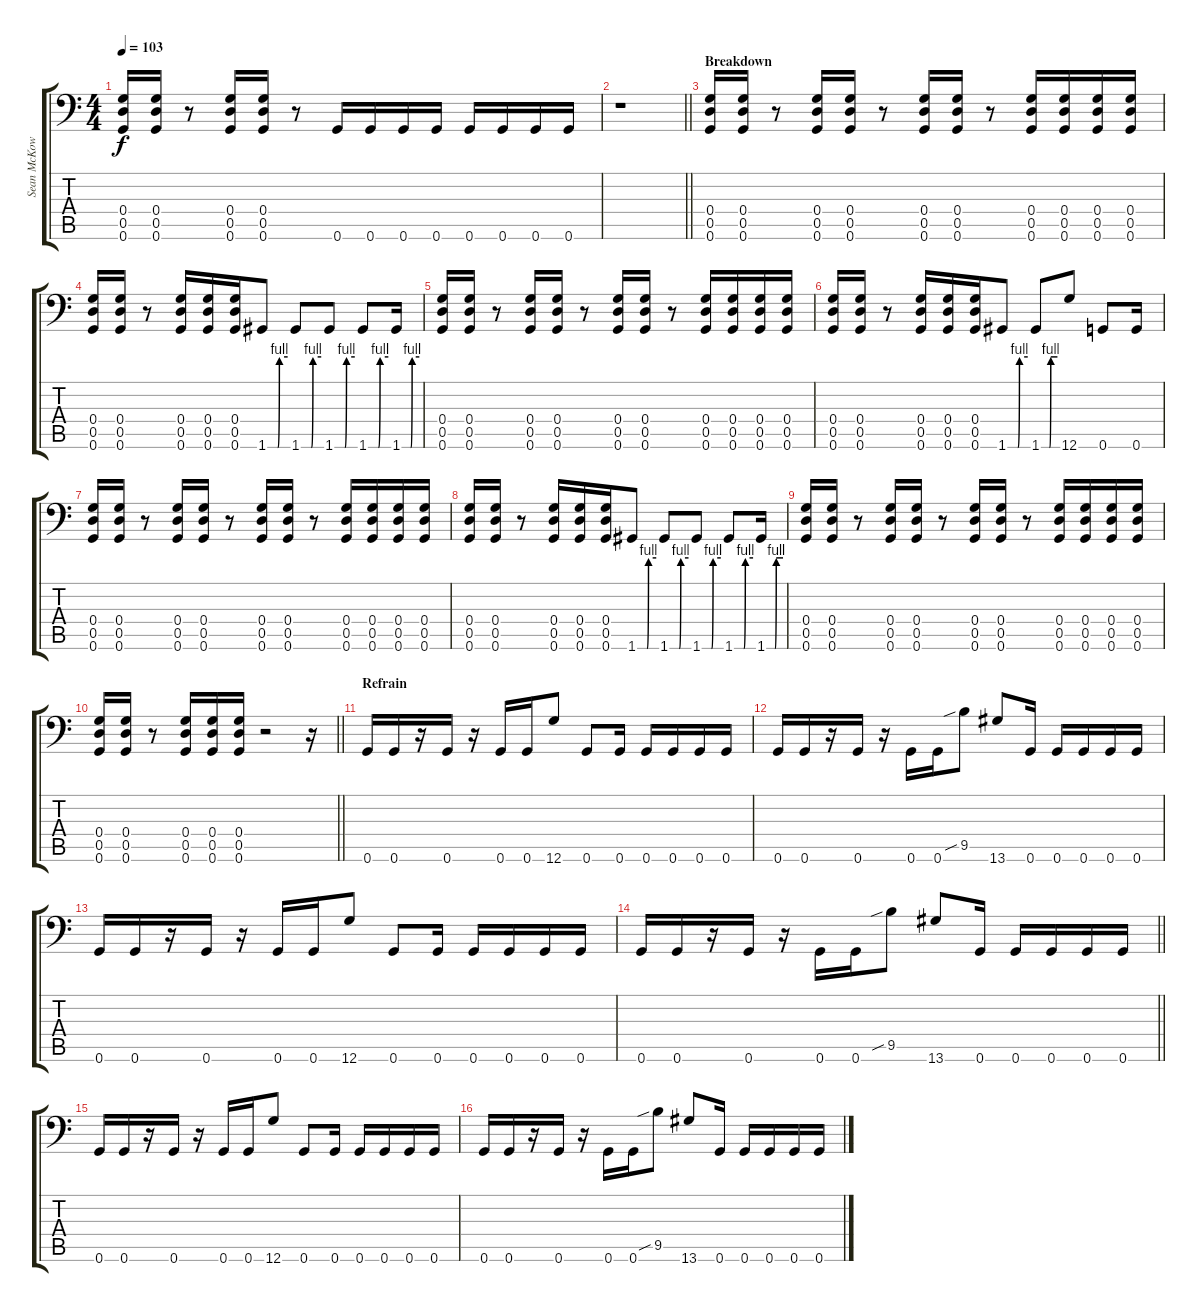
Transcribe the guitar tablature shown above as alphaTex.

\track ("Sean McKowski - Rhythm Guitar" "Sean McKow") {instrument distortionguitar}
\staff {score tabs}
\tuning (A3 E3 C3 G2 D2 G1) {hide}
\ts (4 4)
\tempo 103
\clef f4
\ks c
(0.4 0.5 0.6).16{dy f} (0.4 0.5 0.6).16 r.8 (0.4 0.5 0.6).16 (0.4 0.5 0.6).16 r.8 0.6.16 0.6.16 0.6.16 0.6.16 0.6.16 0.6.16 0.6.16 0.6.16 |
\barLineRight lightlight
r.1 |
\section ("" "Breakdown")
(0.4 0.5 0.6).16 (0.4 0.5 0.6).16 r.8 (0.4 0.5 0.6).16 (0.4 0.5 0.6).16 r.8 (0.4 0.5 0.6).16 (0.4 0.5 0.6).16 r.8 (0.4 0.5 0.6).16 (0.4 0.5 0.6).16 (0.4 0.5 0.6).16 (0.4 0.5 0.6).16 |
(0.4 0.5 0.6).16 (0.4 0.5 0.6).16 r.8 (0.4 0.5 0.6).16 (0.4 0.5 0.6).16 (0.4 0.5 0.6).16 1.6{be (custom 0 0 15 0 30 0 35 4 60 4)}.8 1.6{be (custom 0 0 15 0 30 0 35 4 60 4)}.8 1.6{be (custom 0 0 15 0 30 0 35 4 60 4)}.8 1.6{be (custom 0 0 15 0 30 0 35 4 60 4)}.8 1.6{be (custom 0 0 15 0 30 0 35 4 60 4)}.16 |
(0.4 0.5 0.6).16 (0.4 0.5 0.6).16 r.8 (0.4 0.5 0.6).16 (0.4 0.5 0.6).16 r.8 (0.4 0.5 0.6).16 (0.4 0.5 0.6).16 r.8 (0.4 0.5 0.6).16 (0.4 0.5 0.6).16 (0.4 0.5 0.6).16 (0.4 0.5 0.6).16 |
(0.4 0.5 0.6).16 (0.4 0.5 0.6).16 r.8 (0.4 0.5 0.6).16 (0.4 0.5 0.6).16 (0.4 0.5 0.6).16 1.6{be (custom 0 0 15 0 30 0 35 4 60 4)}.8 1.6{be (custom 0 0 15 0 30 0 35 4 60 4)}.8 12.6.8 0.6.8 0.6.16 |
(0.4 0.5 0.6).16 (0.4 0.5 0.6).16 r.8 (0.4 0.5 0.6).16 (0.4 0.5 0.6).16 r.8 (0.4 0.5 0.6).16 (0.4 0.5 0.6).16 r.8 (0.4 0.5 0.6).16 (0.4 0.5 0.6).16 (0.4 0.5 0.6).16 (0.4 0.5 0.6).16 |
(0.4 0.5 0.6).16 (0.4 0.5 0.6).16 r.8 (0.4 0.5 0.6).16 (0.4 0.5 0.6).16 (0.4 0.5 0.6).16 1.6{be (custom 0 0 15 0 30 0 35 4 60 4)}.8 1.6{be (custom 0 0 15 0 30 0 35 4 60 4)}.8 1.6{be (custom 0 0 15 0 30 0 35 4 60 4)}.8 1.6{be (custom 0 0 15 0 30 0 35 4 60 4)}.8 1.6{be (custom 0 0 15 0 30 0 35 4 60 4)}.16 |
(0.4 0.5 0.6).16 (0.4 0.5 0.6).16 r.8 (0.4 0.5 0.6).16 (0.4 0.5 0.6).16 r.8 (0.4 0.5 0.6).16 (0.4 0.5 0.6).16 r.8 (0.4 0.5 0.6).16 (0.4 0.5 0.6).16 (0.4 0.5 0.6).16 (0.4 0.5 0.6).16 |
\barLineRight lightlight
(0.4 0.5 0.6).16 (0.4 0.5 0.6).16 r.8 (0.4 0.5 0.6).16 (0.4 0.5 0.6).16 (0.4 0.5 0.6).16 r.2 r.16 |
\section ("" "Refrain")
0.6.16 0.6.16 r.16 0.6.16 r.16 0.6.16 0.6.16 12.6.8 0.6.8 0.6.16 0.6.16 0.6.16 0.6.16 0.6.16 |
0.6.16 0.6.16 r.16 0.6.16 r.16 0.6.16 0.6.16 9.5{sib}.8 13.6.8 0.6.16 0.6.16 0.6.16 0.6.16 0.6.16 |
0.6.16 0.6.16 r.16 0.6.16 r.16 0.6.16 0.6.16 12.6.8 0.6.8 0.6.16 0.6.16 0.6.16 0.6.16 0.6.16 |
\barLineRight lightlight
0.6.16 0.6.16 r.16 0.6.16 r.16 0.6.16 0.6.16 9.5{sib}.8 13.6.8 0.6.16 0.6.16 0.6.16 0.6.16 0.6.16 |
0.6.16 0.6.16 r.16 0.6.16 r.16 0.6.16 0.6.16 12.6.8 0.6.8 0.6.16 0.6.16 0.6.16 0.6.16 0.6.16 |
0.6.16 0.6.16 r.16 0.6.16 r.16 0.6.16 0.6.16 9.5{sib}.8 13.6.8 0.6.16 0.6.16 0.6.16 0.6.16 0.6.16
